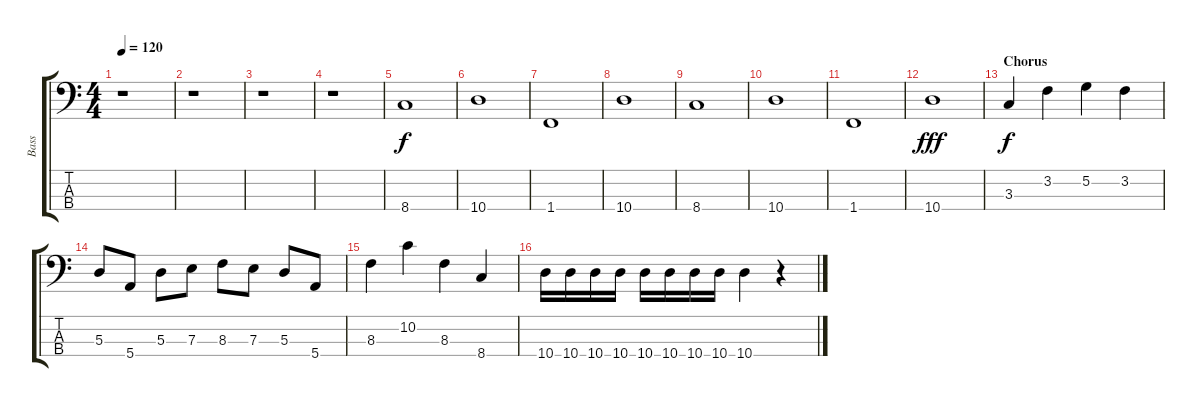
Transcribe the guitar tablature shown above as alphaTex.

\track ("Bass" "Bass") {instrument electricbasspick}
\staff {score tabs}
\tuning (G2 D2 A1 E1) {hide}
\ts (4 4)
\tempo 120
\clef f4
\ks c
r.1{dy f} |
r.1 |
r.1 |
r.1 |
8.4.1 |
10.4.1 |
1.4.1 |
10.4.1 |
8.4.1 |
10.4.1 |
1.4.1 |
10.4.1{dy fff} |
\section ("" "Chorus")
3.3.4{dy f} 3.2.4 5.2.4 3.2.4 |
5.3.8 5.4.8 5.3.8 7.3.8 8.3.8 7.3.8 5.3.8 5.4.8 |
8.3.4 10.2.4 8.3.4 8.4.4 |
10.4.16 10.4.16 10.4.16 10.4.16 10.4.16 10.4.16 10.4.16 10.4.16 10.4.4 r.4
